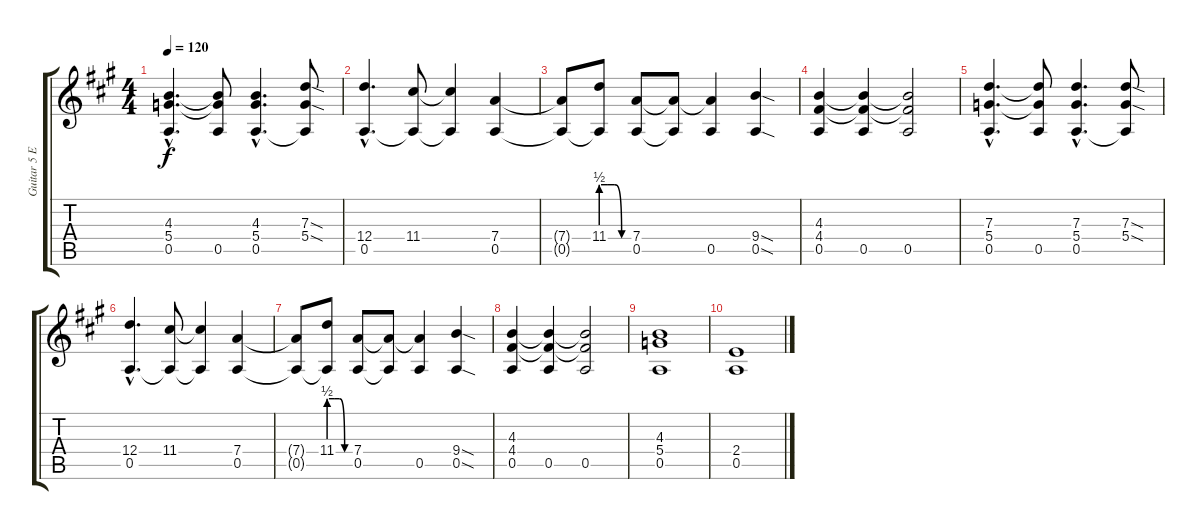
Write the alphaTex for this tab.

\track ("Guitar 5 Electric" "Guitar 5 E") {instrument overdrivenguitar}
\staff {score tabs}
\tuning (E4 B3 G3 D3 A2 E2) {hide}
\ts (4 4)
\tempo 120
\clef g2
\ks a
(4.3{hac} 5.4{hac} 0.5{hac}).4{d dy f} (4.3{t} 5.4{t} 0.5).8 (4.3{hac} 5.4{hac} 0.5{hac}).4{d} (7.3{sod} 5.4{sod} 0.5{t}).8 |
(12.4{hac} 0.5{hac}).4{d} (11.4 0.5{t}).8 (11.4{t} 0.5{t}).4 (7.4 0.5).4 |
(7.4{t} 0.5{t}).8 (11.4{be (custom 0 2 15 2 30 2 45 0 60 0)} 0.5{t}).8 (7.4 0.5).8 (7.4{t} 0.5{t}).8 (7.4{t} 0.5).4 (9.4{sod} 0.5{sod}).4 |
(4.3 4.4 0.5).4 (4.3{t} 4.4{t} 0.5).4 (4.3{t} 4.4{t} 0.5).2 |
(7.3{hac} 5.4{hac} 0.5{hac}).4{d} (7.3{t} 5.4{t} 0.5).8 (7.3{hac} 5.4{hac} 0.5{hac}).4{d} (7.3{sod} 5.4{sod} 0.5{t}).8 |
(12.4{hac} 0.5{hac}).4{d} (11.4 0.5{t}).8 (11.4{t} 0.5{t}).4 (7.4 0.5).4 |
(7.4{t} 0.5{t}).8 (11.4{be (custom 0 2 15 2 30 2 45 0 60 0)} 0.5{t}).8 (7.4 0.5).8 (7.4{t} 0.5{t}).8 (7.4{t} 0.5).4 (9.4{sod} 0.5{sod}).4 |
(4.3 4.4 0.5).4 (4.3{t} 4.4{t} 0.5).4 (4.3{t} 4.4{t} 0.5).2 |
(4.3 5.4 0.5).1 |
(2.4 0.5).1
